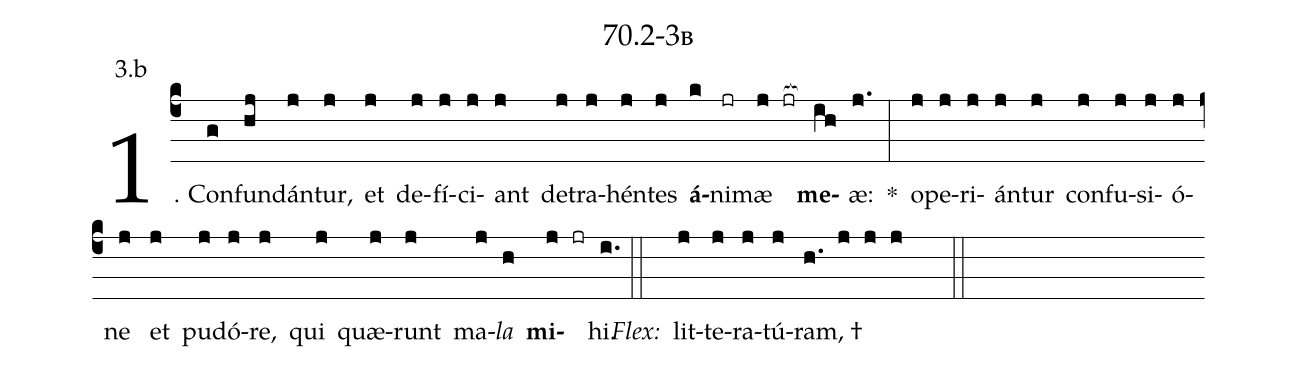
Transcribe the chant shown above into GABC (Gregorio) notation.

name: 70.2-3b;
annotation: 3.b;
%%
(c4)1. Con(g)fun(hj)dán(j)tur,(j) et(j) de(j)fí(j)ci(j)ant(j) de(j)tra(j)hén(j)tes(j) <b>á</b>(k)ni(jr)mæ(j jr[ocb:1{]) <b>me</b>(ih[ocb:0}])æ:(j.) *(:) o(j)pe(j)ri(j)án(j)tur(j) con(j)fu(j)si(j)ó(j)ne(j) et(j) pu(j)dó(j)re,(j) qui(j) quæ(j)runt(j) ma(j)<i>la</i>(h) <b>mi</b>(j jr)hi.(i.) (::)
<i>Flex:</i>()  lit(j)te(j)ra(j)tú(j)ram, †(h. j j j  ::)
